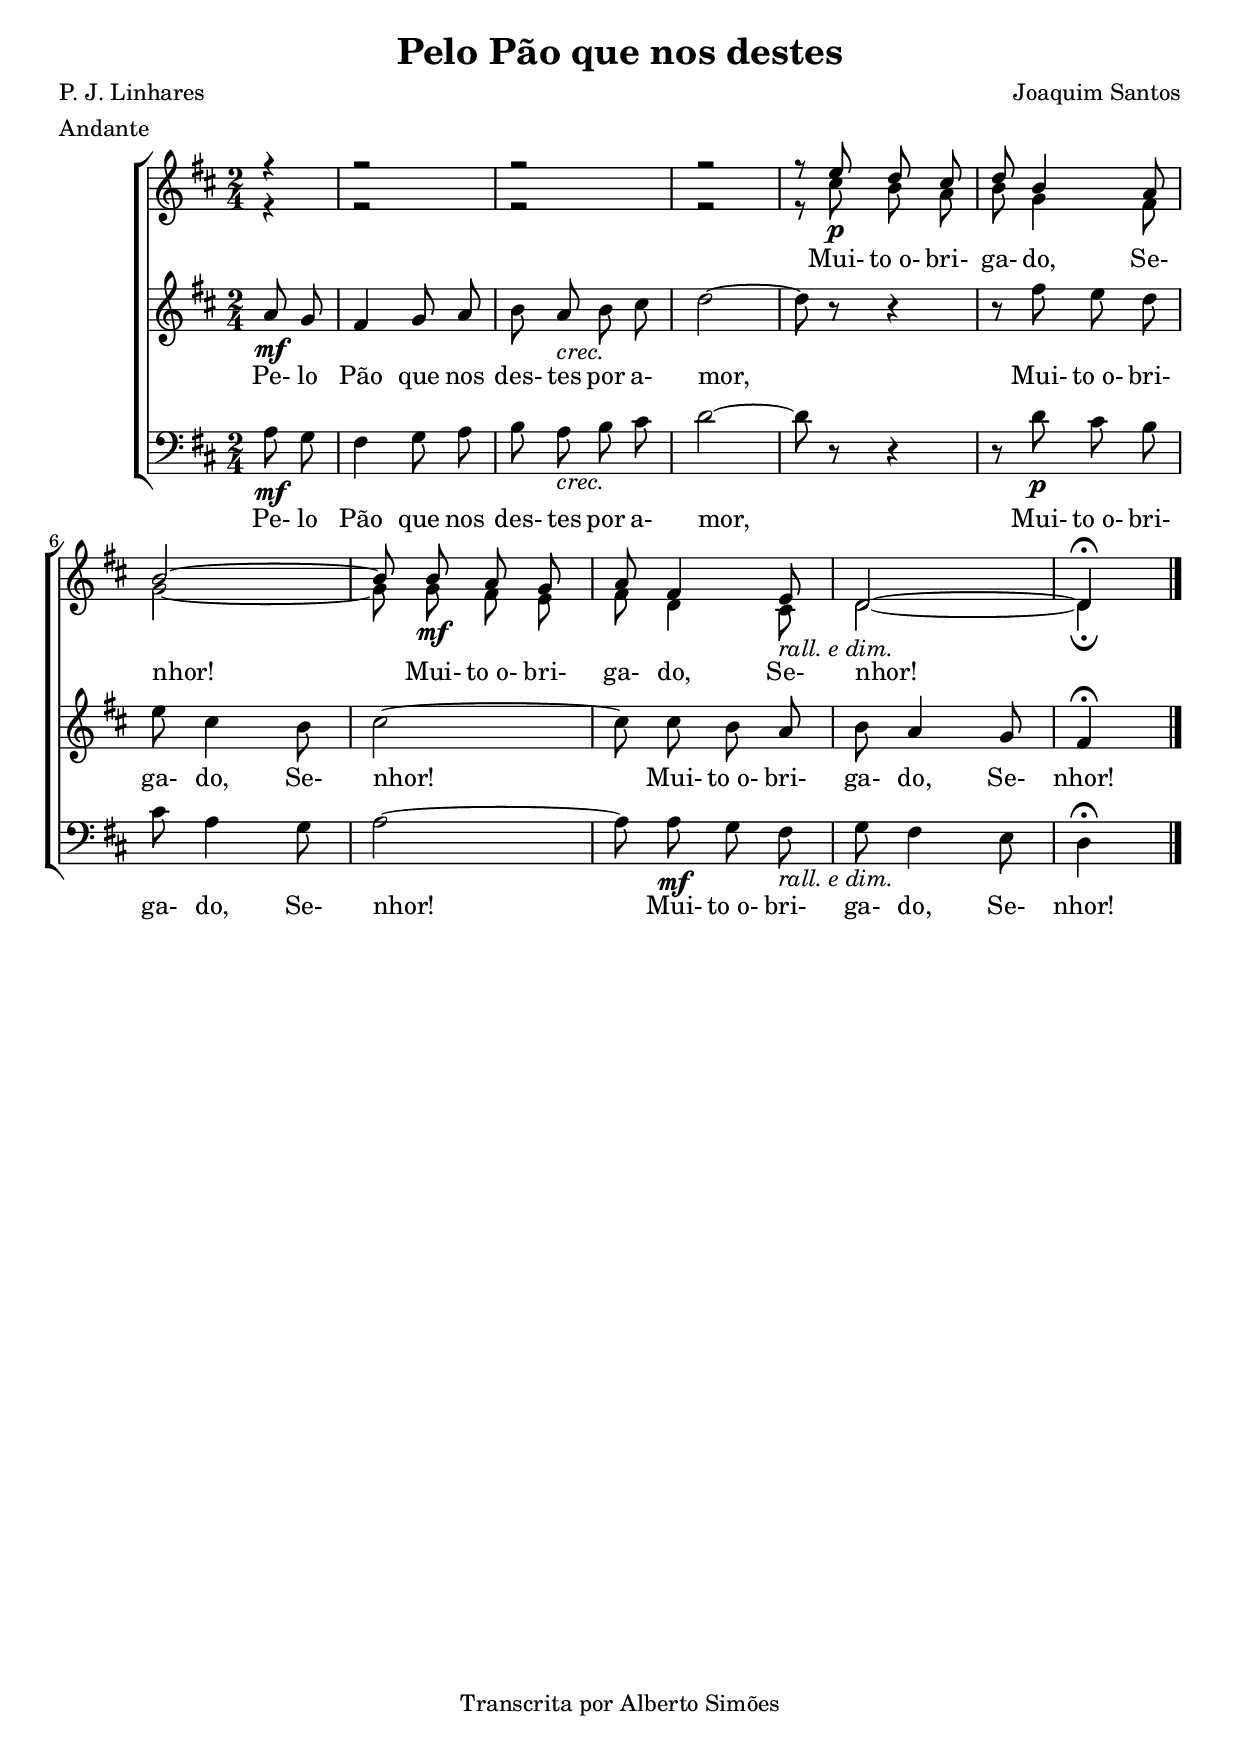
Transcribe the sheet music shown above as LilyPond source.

\version "2.14.0"

\header {	
  title = "Pelo Pão que nos destes"
  composer = "Joaquim Santos"
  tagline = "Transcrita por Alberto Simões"
	poet = "P. J. Linhares"
	meter = "Andante"

  ocasioes = "accaodegracas"
  seccao   = "accaodegracas"
}

global = {
	\time 2/4
	\key d \major
}

upperOne = \relative a''{
	\voiceOne
	\global
	\autoBeamOff
	\partial 4 r4 r2 r2 r2
	r8 e d cis
	d b4 a8
	b2 ~ 
	b8 b a g
	a fis4 e8
	d2 ~ d4 \fermata
}	

upperTwo = \relative a'{
	\voiceTwo
	\global
	\autoBeamOff
	\partial 4 r4 r2 r2 r2	
	r8 cis_\p b a
	b g4 fis8
	g2 ~
	g8 g_\mf fis e
	fis d4 cis8_\markup{\italic{rall. e dim.}}
	d2 ~  d4 \fermata \bar "|."
}


lowerOne = \relative a' {
	\global
	\autoBeamOff
	\partial 4 a8\mf g8
	fis4 g8 a
	b a_\markup{\italic{crec.}} b cis
	d2 ~
	
	d8 r8 r4
	r8 fis e d
	e cis4 b8
	cis2 ~
	
	cis8 cis b a
	b a4 g8
	 fis4 \fermata
} 

lowerTwo =  \relative c' {
	\global
	\autoBeamOff
	\partial 4 a8\mf g8
	fis4 g8 a 
	b a_\markup{\italic{crec.}} b cis
	d2 ~
	d8 r8 r4
	r8 d8\p cis b
	cis a4 g8
	a2 ~
	a8 a\mf g fis_\markup{\italic{rall. e dim.}}
	g fis4 e8
	 d4 \fermata
}

firstverse = \lyricmode {
	Mui- to_o- bri- ga- do, Se- nhor!
	Mui- to_o- bri- ga- do, Se- nhor!
}

secondverse = \lyricmode {
	Pe- lo Pão que nos des- tes por a- mor,
	Mui- to_o- bri- ga- do, Se- nhor!
	Mui- to_o- bri- ga- do, Se- nhor!
}

thirdverse = \lyricmode {
	Pe- lo Pão que nos des- tes por a- mor,
	Mui- to_o- bri- ga- do, Se- nhor!
	Mui- to_o- bri- ga- do, Se- nhor!
}


\score{ 
	\context ChoirStaff
	<<
		\context Staff = "upper" 			
			<<
				\clef treble
				\context Voice = sop \upperOne
				\context Voice = con \upperTwo 
			>>
		\lyricsto "sop" \new Lyrics \firstverse			
		\context Staff = "tenor"
			<<
				\clef treble
				\context Voice = ten \lowerOne
				\lyricsto "ten" \new Lyrics \secondverse
			>>
		\context Staff = "bass"
			<<
				\clef bass
				\context Voice = bas \lowerTwo
				\lyricsto "bas" \new Lyrics \thirdverse
			>>
		>>

	\layout {
			\context{
				\StaffGroup
				\remove "Span_bar_engraver"
			}
			\context{\Staff
				autoBeaming = ##t
				\unset melismaBusyProperties 
			}		
		}
	  \midi {
	          \context {
	      \Score
	      tempoWholesPerMinute = #(ly:make-moment 70 4)
	    }
		}
	}
